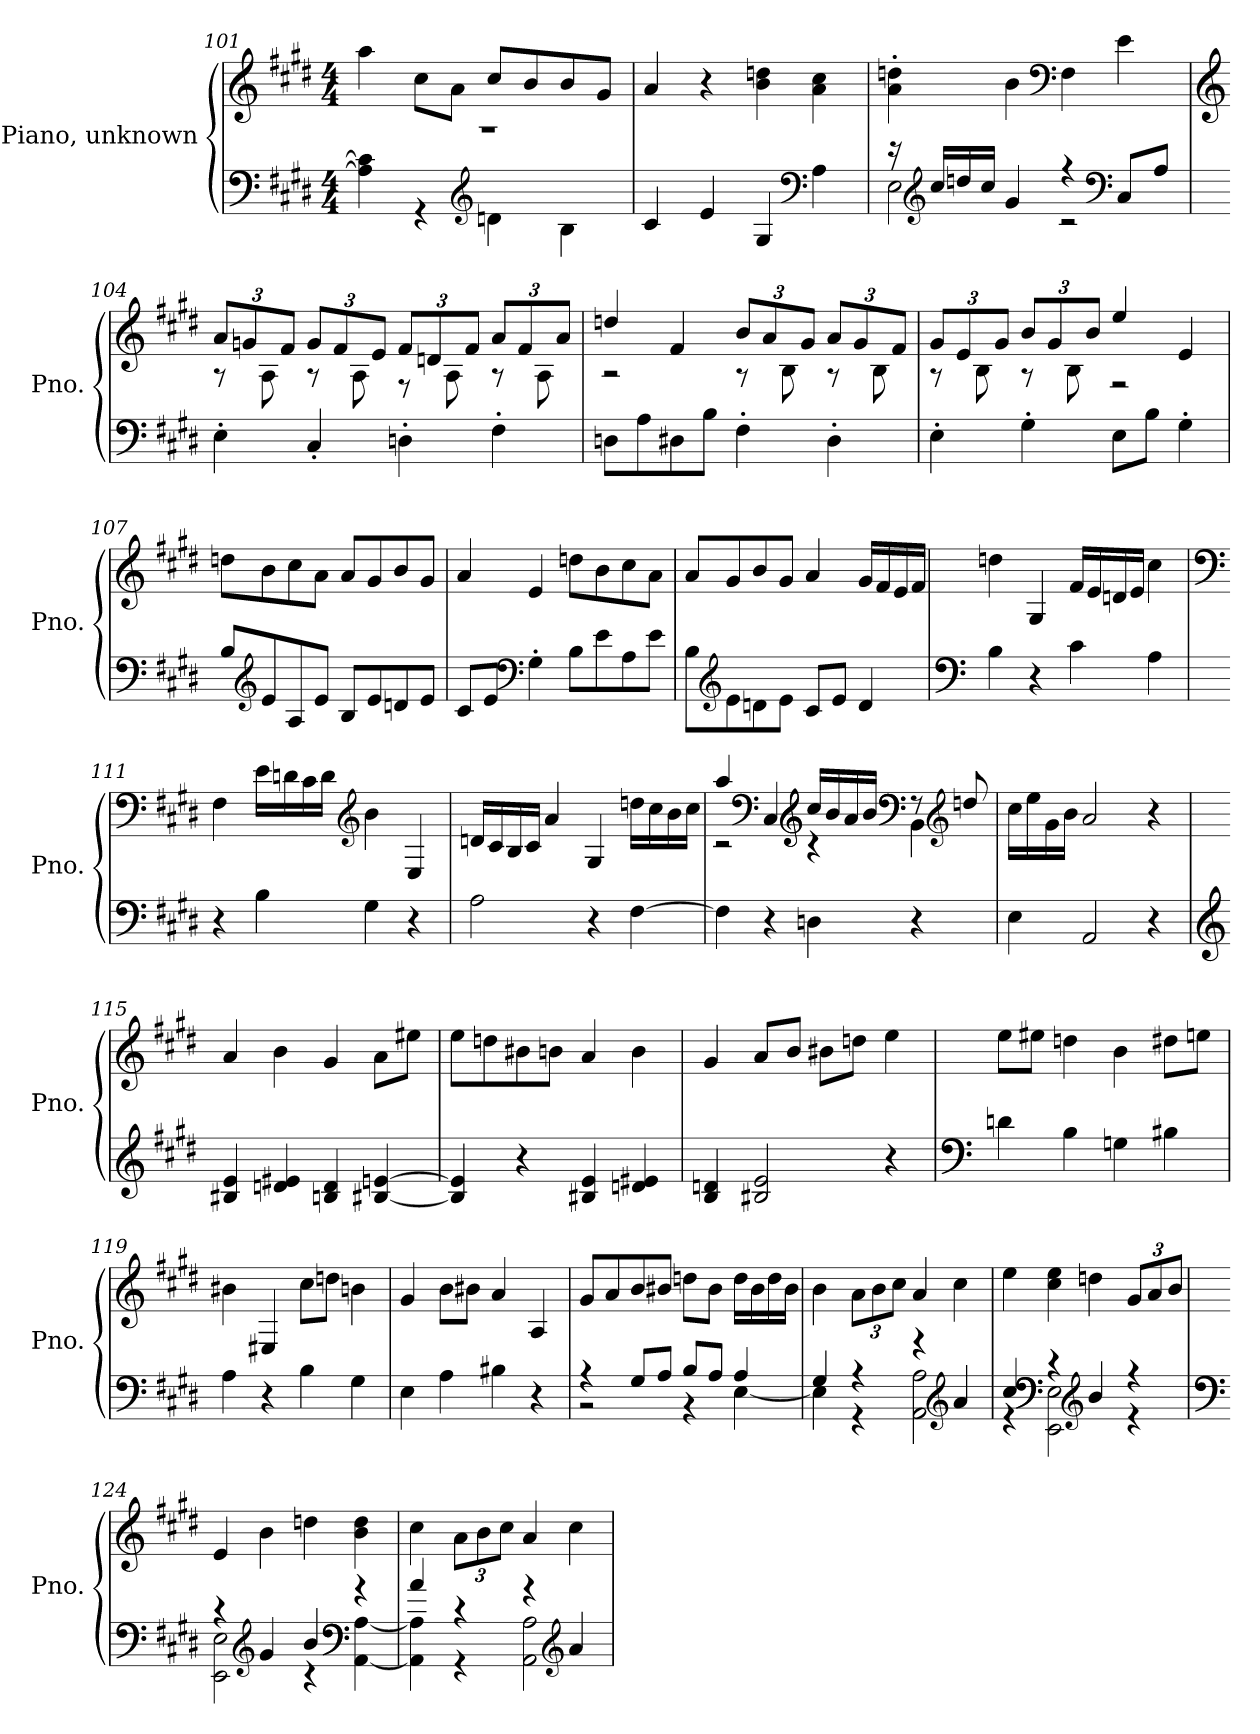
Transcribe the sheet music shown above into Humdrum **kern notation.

**kern	**kern
*part1	*part1
*staff2	*staff1
*I"Piano, unknown	*
*I'Pno.	*
*clefF4	*clefG2
*k[f#c#g#d#]	*k[f#c#g#d#]
*M4/4	*M4/4
=101	=101
*^	*
1r	4A\] 4c#\]	4aa\
.	4r	8cc#\L
.	.	8a\J
*clefG2	*	*
.	4dn\	8cc#/L
.	.	8b/
.	4B\	8b/
.	.	8g#/J
*v	*v	*
=102	=102
4c#/	4a/
4e/	4r
4G#/	4b\ 4ddn\
*clefF4	*
4A\	4a\ 4cc#\
!!LO:PB:g=z
=103	=103
*^	*
16r	2E\	4a\' 4ddn\'
*clefG2	*	*
16cc#/LL	.	.
16ddn/	.	.
16cc#/JJ	.	.
4g#/	.	4b\
*	*	*clefF4
4r	2r	4F#\
*clefF4	*	*
8C#/L	.	4e\
8A/J	.	.
*v	*v	*
=104	=104
*	*clefG2
*	*Xbrackettup
*	*^
4E'\	12a/L	8r
.	12gn/	.
.	.	8A\
.	12f#/J	.
4C#'/	12g/L	8r
.	12f#/	.
.	.	8A\
.	12e/J	.
4Dn'\	12f#/L	8r
.	12dn/	.
.	.	8A\
.	12f#/J	.
4F#'\	12a/L	8r
.	12f#/	.
.	.	8A\
.	12a/J	.
!!LO:LB:g=z	!!
=105	=105	=105
8Dn\L	4ddn/	2r
8A\	.	.
8D#X\	4f#/	.
8B\J	.	.
4F#'\	12b/L	8r
.	12a/	.
.	.	8B\
.	12g#/J	.
4D#'\	12a/L	8r
.	12g#/	.
.	.	8B\
.	12f#/J	.
=106	=106	=106
4E'\	12g#/L	8r
.	12e/	.
.	.	8B\
.	12g#/J	.
4G#'\	12b/L	8r
.	12g#/	.
.	.	8B\
.	12b/J	.
8E\L	4ee/	2r
8B\J	.	.
4G#'\	4e/	.
*	*v	*v
=107	=107
8B/L	8ddn\L
*clefG2	*
8e/	8b\
8A/	8cc#\
8e/J	8a\J
8B/L	8a/L
8e/	8g#/
8dn/	8b/
8e/J	8g#/J
!!LO:LB:g=z
=108	=108
8c#/L	4a/
8e/J	.
*clefF4	*
4G#'\	4e/
8B\L	8ddn\L
8e\	8b\
8A\	8cc#\
8e\J	8a\J
=109	=109
8B\L	8a/L
*clefG2	*
8e\	8g#/
8dn\	8b/
8e\J	8g#/J
8c#/L	4a/
8e/J	.
4d/	16g#/LL
.	16f#/
.	16e/
.	16f#/JJ
=110	=110
*clefF4	*
4B\	4ddn\
4r	4G#/
4c#\	16f#/LL
.	16e/
.	16dn/
.	16e/JJ
4A\	4cc#\
!!LO:LB:g=z
=111	=111
*	*clefF4
4r	4F#\
4B\	16e\LL
.	16dn\
.	16c#\
.	16d\JJ
*	*clefG2
4G#\	4b\
4r	4E/
=112	=112
2A\	16dn/LL
.	16c#/
.	16B/
.	16c#/JJ
.	4a/
4r	4G#/
[4F#\	16ddn\LL
.	16cc#\
.	16b\
.	16cc#\JJ
=113	=113
*	*^
4F#\]	4aa/	2r
*	*clefF4	*
4r	4C#/	.
*	*clefG2	*
4Dn\	16cc#/LL	4r
.	16b/	.
.	16a/	.
.	16b/JJ	.
*	*clefF4	*
4r	8r	4BB\
*	*clefG2	*
.	8ddn/	.
*	*v	*v
!!LO:LB:g=z
=114	=114
4E\	16cc#\LL
.	16ee\
.	16g#\
.	16b\JJ
2AA/	2a/
4r	4r
=115	=115
*clefG2	*
4B#X/ 4e/	4a/
4dn/ 4e#X/	4b\
4Bn/ 4d/	4g#/
[4B#X/ [4en/	8a\L
.	8ee#X\J
=116	=116
4B#/] 4e/]	8ee\L
.	8ddn\
4r	8b#X\
.	8bn\J
4B#X/ 4e/	4a/
4dn/ 4e#X/	4b\
=117	=117
4B/ 4dn/	4g#/
2B#X/ 2e/	8a/L
.	8b/J
.	8b#X\L
.	8ddn\J
4r	4ee\
!!LO:LB:g=z
=118	=118
*clefF4	*
4dn\	8ee\L
.	8ee#X\J
4B\	4ddn\
4Gn\	4b\
4B#X\	8dd#X\L
.	8een\J
=119	=119
4A\	4b#X\
4r	4E#X/
4B\	8cc#\L
.	8ddn\J
4G#\	4bn\
=120	=120
4E\	4g#/
4A\	8b\L
.	8b#X\J
4B#X\	4a/
4r	4A/
=121	=121
*^	*
4r	2r	8g#/L
.	.	8a/
8G#/L	.	8b/
8A/J	.	8b#X/J
8B/L	4r	8ddn\L
8A/J	.	8b#\J
4A/	[4E\	16dd\LL
.	.	16b#\
.	.	16dd\
.	.	16b#\JJ
!!LO:PB:g=z
=122	=122	=122
4G#/	4E\]	4b\
4r	4r	12a\L
.	.	12b\
.	.	12cc#\J
4r	2AA\ 2A\	4a/
*clefG2	*	*
4a/	.	4cc#\
=123	=123	=123
4cc#/	4r	4ee\
*clefF4	*	*
4r	2EE\ 2E\	4cc#\ 4ee\
*clefG2	*	*
4b/	.	4ddn\
4r	4r	12g#/L
.	.	12a/
.	.	12b/J
=124	=124	=124
*clefF4	*	*
4r	2EE\ 2E\	4e/
*clefG2	*	*
4g#/	.	4b\
4b/	4r	4ddn\
*clefF4	*	*
4r	[4AA\ [4A\	4b\ 4dd\
=125	=125	=125
4a/	4AA\] 4A\]	4cc#\
4r	4r	12a\L
.	.	12b\
.	.	12cc#\J
4r	2AA\ 2A\	4a/
*clefG2	*	*
4a/	.	4cc#\
*v	*v	*
=	=
*-	*-
